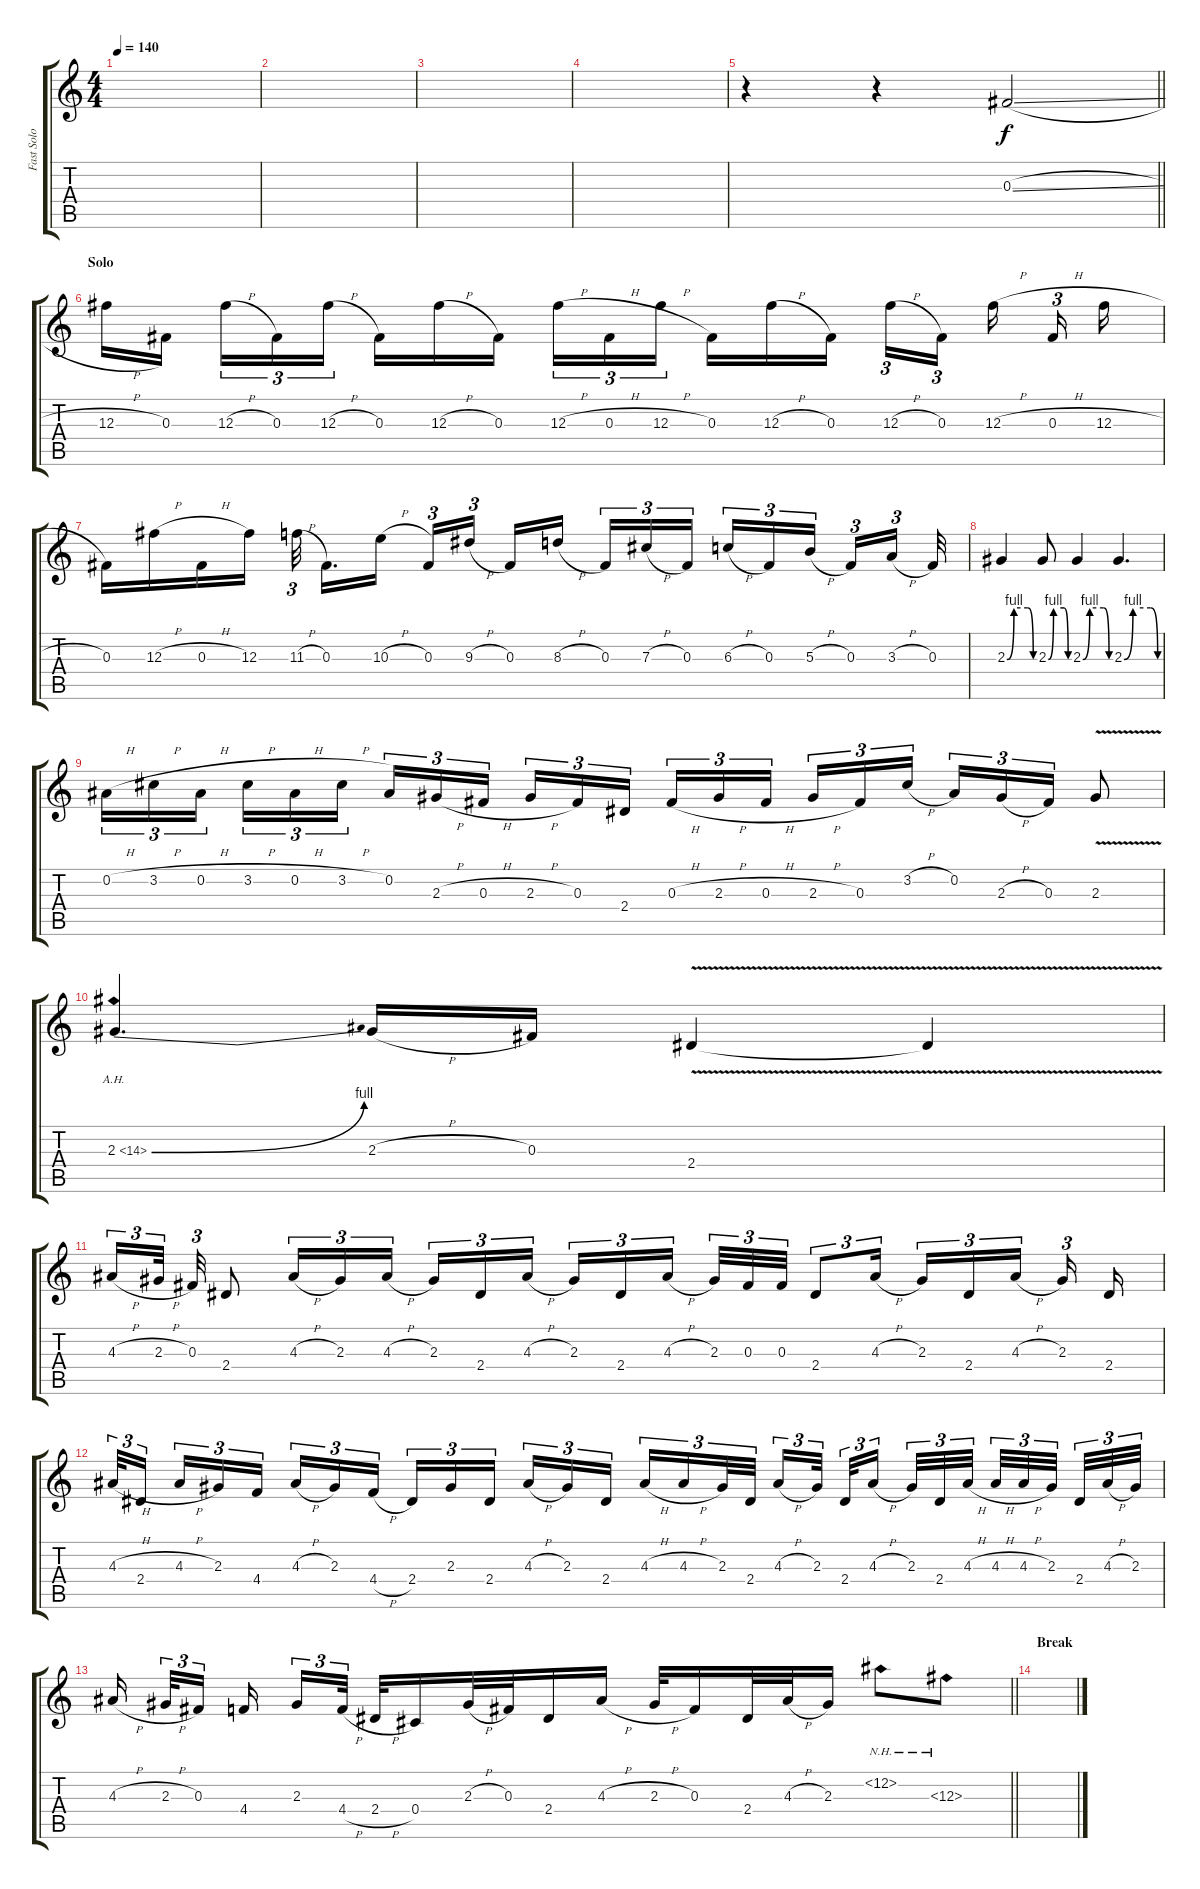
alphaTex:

\track ("Fast Solo guitar" "Fast Solo ") {instrument overdrivenguitar}
\staff {score tabs}
\tuning (Eb4 Bb3 Gb3 Db3 Ab2 Eb2) {hide}
\ts (4 4)
\tempo 140
\clef g2
\ks c
|
|
|
|
\barLineRight lightlight
r.4 r.4 0.3{sl}.2 |
\section ("" "Solo")
12.3{h}.16{instrument distortionguitar} 0.3.16{beam splitsecondary} 12.3{h}.16{tu (3 2)} 0.3.16{tu (3 2)} 12.3{h}.16{tu (3 2)} 0.3.16 12.3{h}.16 0.3.16{beam splitsecondary} 12.3{h}.16{tu (3 2)} 0.3{h}.16{tu (3 2)} 12.3{h}.16{tu (3 2) beam splitsecondary} 0.3.16 12.3{h}.16 0.3.16 12.3{h}.16{tu (3 2)} 0.3.16{tu (3 2) beam splitsecondary} 12.3{h}.16{beam splitsecondary} 0.3{h}.16{tu (3 2)} 12.3{h}.16 |
0.3.16 12.3{h}.16 0.3{h}.16 12.3.16 11.3{h}.32{tu (3 2) beam splitsecondary} 0.3.16{d} 10.3{h}.16{beam splitsecondary} 0.3.16{tu (3 2)} 9.3{h}.16{tu (3 2)} 0.3.16 8.3{h}.16{beam splitsecondary} 0.3.16{tu (3 2)} 7.3{h}.16{tu (3 2)} 0.3.16{tu (3 2)} 6.3{h}.16{tu (3 2)} 0.3.16{tu (3 2)} 5.3{h}.16{tu (3 2) beam splitsecondary} 0.3.16{tu (3 2)} 3.3{h}.16{tu (3 2) beam splitsecondary} 0.3.32 |
2.3{be (custom 0 0 15 4 45 4 57 0 60 0)}.4 2.3{be (custom 0 0 15 4 45 4 57 0 60 0)}.8 2.3{be (custom 0 0 15 4 45 4 57 0 60 0)}.4 2.3{be (custom 0 0 15 4 45 4 57 0 60 0)}.4{d} |
0.2{h}.16{tu (3 2)} 3.2{h}.16{tu (3 2)} 0.2{h}.16{tu (3 2) beam splitsecondary} 3.2{h}.16{tu (3 2)} 0.2{h}.16{tu (3 2)} 3.2{h}.16{tu (3 2)} 0.2.16{tu (3 2)} 2.3{h}.16{tu (3 2)} 0.3{h}.16{tu (3 2) beam splitsecondary} 2.3{h}.16{tu (3 2)} 0.3.16{tu (3 2)} 2.4.16{tu (3 2)} 0.3{h}.16{tu (3 2)} 2.3{h}.16{tu (3 2)} 0.3{h}.16{tu (3 2) beam splitsecondary} 2.3{h}.16{tu (3 2)} 0.3.16{tu (3 2)} 3.2{h}.16{tu (3 2)} 0.2.16{tu (3 2)} 2.3{h}.16{tu (3 2)} 0.3.16{tu (3 2)} 2.3{v}.8 |
2.3{be (bend 0 0 60 4) ah 12}.4{d} 2.3{h}.16 0.3.16 2.4{v}.4 2.4{t}.4 |
4.3{h}.16{tu (3 2)} 2.3{h}.32{tu (3 2) beam splitsecondary} 0.3.32{tu (3 2)} 2.4.8 4.3{h}.16{tu (3 2)} 2.3.16{tu (3 2)} 4.3{h}.16{tu (3 2) beam splitsecondary} 2.3.16{tu (3 2)} 2.4.16{tu (3 2)} 4.3{h}.16{tu (3 2) beam splitsecondary} 2.3.16{tu (3 2)} 2.4.16{tu (3 2)} 4.3{h}.16{tu (3 2) beam splitsecondary} 2.3.32{tu (3 2)} 0.3.32{tu (3 2)} 0.3.32{tu (3 2)} 2.4.8{tu (3 2)} 4.3{h}.16{tu (3 2)} 2.3.16{tu (3 2)} 2.4.16{tu (3 2)} 4.3{h}.16{tu (3 2) beam splitsecondary} 2.3.16{tu (3 2)} 2.4.16 |
4.3{h}.32{tu (3 2)} 2.4.16{tu (3 2) beam splitsecondary} 4.3{h}.16{tu (3 2)} 2.3.16{tu (3 2)} 4.4.16{tu (3 2) beam splitsecondary} 4.3{h}.16{tu (3 2)} 2.3.16{tu (3 2)} 4.4{h}.16{tu (3 2) beam splitsecondary} 2.4.16{tu (3 2)} 2.3.16{tu (3 2)} 2.4.16{tu (3 2) beam splitsecondary} 4.3{h}.16{tu (3 2)} 2.3.16{tu (3 2)} 2.4.16{tu (3 2) beam splitsecondary} 4.3{h}.16{tu (3 2)} 4.3{h}.16{tu (3 2)} 2.3.32{tu (3 2)} 2.4.32{tu (3 2) beam splitsecondary} 4.3{h}.16{tu (3 2)} 2.3.32{tu (3 2)} 2.4.32{tu (3 2)} 4.3{h}.16{tu (3 2) beam splitsecondary} 2.3.32{tu (3 2)} 2.4.32{tu (3 2)} 4.3{h}.32{tu (3 2) beam splitsecondary} 4.3{h}.32{tu (3 2)} 4.3{h}.32{tu (3 2)} 2.3.32{tu (3 2) beam splitsecondary} 2.4.32{tu (3 2)} 4.3{h}.32{tu (3 2)} 2.3.32{tu (3 2)} |
\barLineRight lightlight
4.3{h}.16{beam splitsecondary} 2.3{h}.32{tu (3 2)} 0.3.16{tu (3 2) beam splitsecondary} 4.4.16{beam splitsecondary} 2.3.16{tu (3 2)} 4.4{h}.32{tu (3 2)} 2.4{h}.32 0.4.16 2.3{h}.32 0.3.32 2.4.16 4.3{h}.16 2.3{h}.32 0.3.16 2.4.32 4.3{h}.32 2.3.16 12.2{nh}.8 12.3{nh}.8 |
\section ("" "Break")
